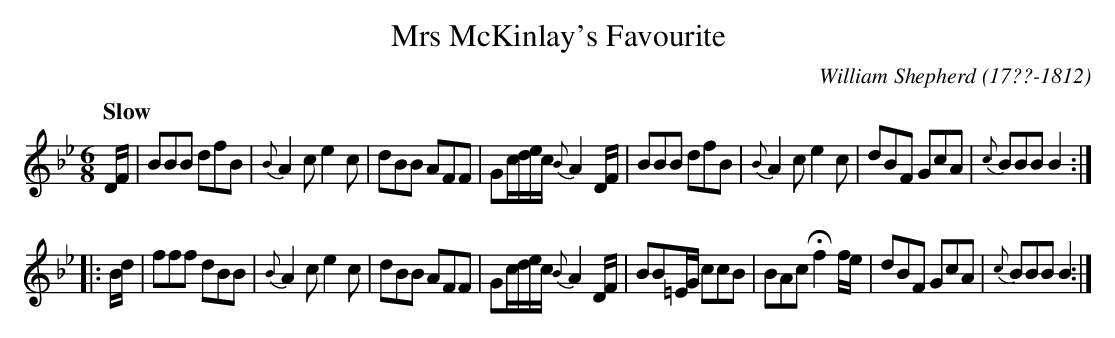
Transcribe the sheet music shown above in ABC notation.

X:1
T: Mrs McKinlay's Favourite
Q: "Slow"
C: William Shepherd (17??-1812)
M: 6/8
L: 1/8
K: Bb
D/F/ |\
BBB dfB | {B}A2c e2c | dBB AFF | Gc/d/e/c/ {B}A2D/F/ |\
BBB dfB | {B}A2c e2c | dBF GcA | {c}BBB B2 :|
|: B/d/ |\
fff dBB | {B}A2c e2c | dBB AFF | Gc/d/e/c/ {B}A2D/F/ |\
BB=E/G/ ccB | BAc Hf2 f/e/ | dBF GcA | {c}BBB B2 :|
